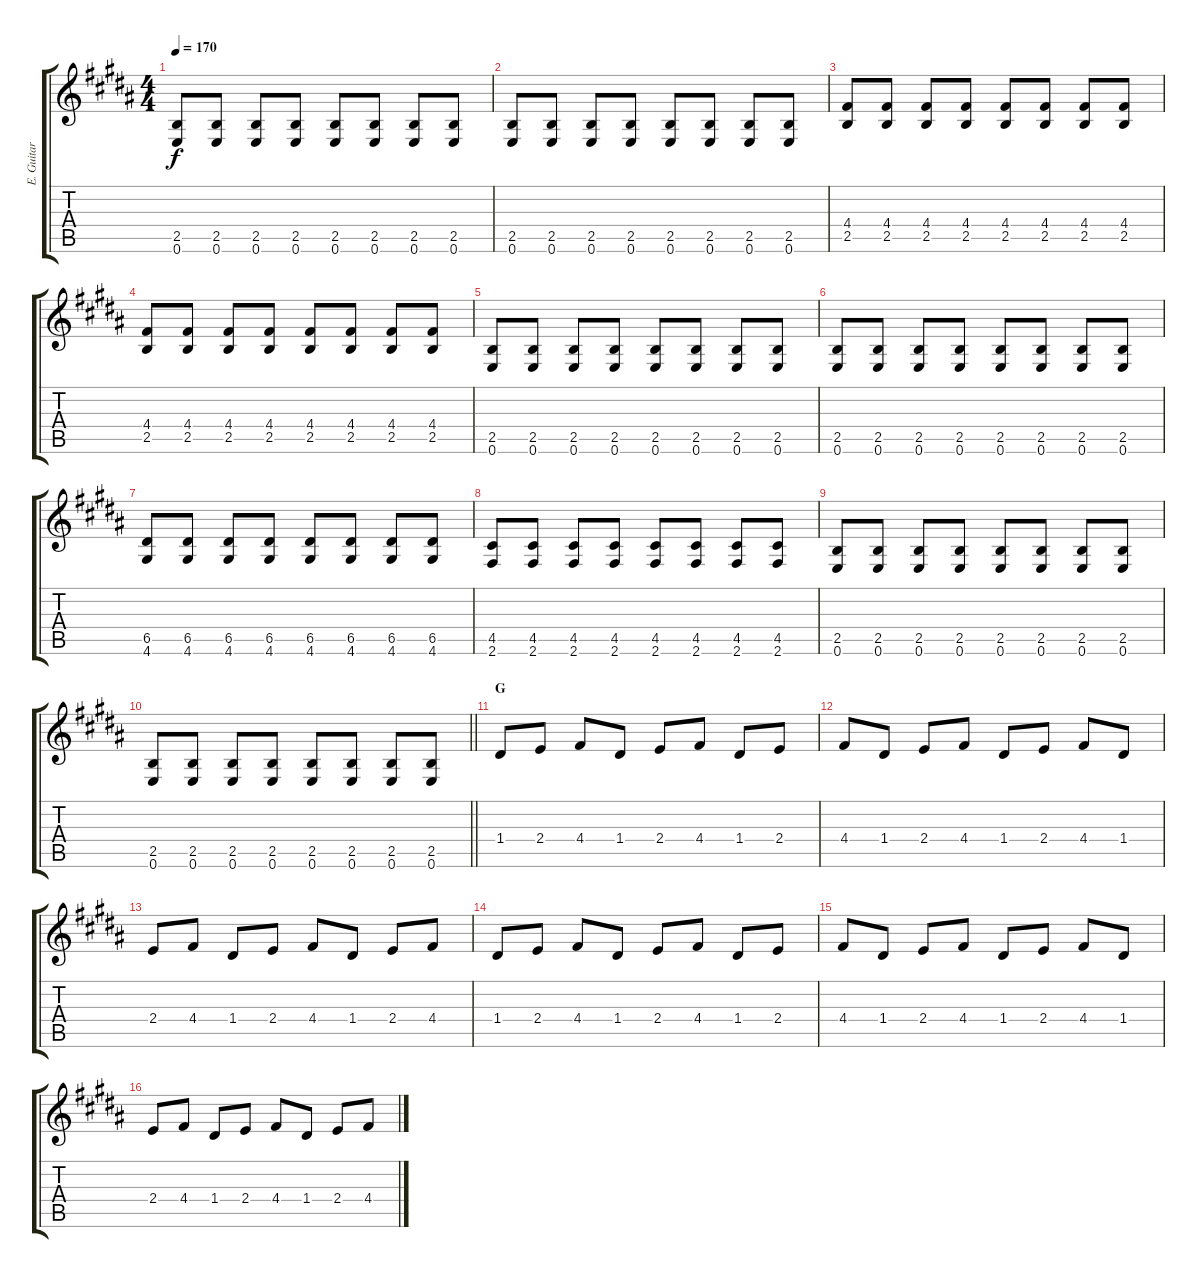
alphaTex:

\track ("E. Guitar II" "E. Guitar ") {instrument overdrivenguitar}
\staff {score tabs}
\tuning (E4 B3 G3 D3 A2 E2) {hide}
\ts (4 4)
\tempo 170
\clef g2
\ks b
(2.5 0.6).8{dy f} (2.5 0.6).8 (2.5 0.6).8 (2.5 0.6).8 (2.5 0.6).8 (2.5 0.6).8 (2.5 0.6).8 (2.5 0.6).8 |
(2.5 0.6).8 (2.5 0.6).8 (2.5 0.6).8 (2.5 0.6).8 (2.5 0.6).8 (2.5 0.6).8 (2.5 0.6).8 (2.5 0.6).8 |
(4.4 2.5).8 (4.4 2.5).8 (4.4 2.5).8 (4.4 2.5).8 (4.4 2.5).8 (4.4 2.5).8 (4.4 2.5).8 (4.4 2.5).8 |
(4.4 2.5).8 (4.4 2.5).8 (4.4 2.5).8 (4.4 2.5).8 (4.4 2.5).8 (4.4 2.5).8 (4.4 2.5).8 (4.4 2.5).8 |
(2.5 0.6).8 (2.5 0.6).8 (2.5 0.6).8 (2.5 0.6).8 (2.5 0.6).8 (2.5 0.6).8 (2.5 0.6).8 (2.5 0.6).8 |
(2.5 0.6).8 (2.5 0.6).8 (2.5 0.6).8 (2.5 0.6).8 (2.5 0.6).8 (2.5 0.6).8 (2.5 0.6).8 (2.5 0.6).8 |
(6.5 4.6).8 (6.5 4.6).8 (6.5 4.6).8 (6.5 4.6).8 (6.5 4.6).8 (6.5 4.6).8 (6.5 4.6).8 (6.5 4.6).8 |
(4.5 2.6).8 (4.5 2.6).8 (4.5 2.6).8 (4.5 2.6).8 (4.5 2.6).8 (4.5 2.6).8 (4.5 2.6).8 (4.5 2.6).8 |
(2.5 0.6).8 (2.5 0.6).8 (2.5 0.6).8 (2.5 0.6).8 (2.5 0.6).8 (2.5 0.6).8 (2.5 0.6).8 (2.5 0.6).8 |
\barLineRight lightlight
(2.5 0.6).8 (2.5 0.6).8 (2.5 0.6).8 (2.5 0.6).8 (2.5 0.6).8 (2.5 0.6).8 (2.5 0.6).8 (2.5 0.6).8 |
\section ("" "G")
1.4.8 2.4.8 4.4.8 1.4.8 2.4.8 4.4.8 1.4.8 2.4.8 |
4.4.8 1.4.8 2.4.8 4.4.8 1.4.8 2.4.8 4.4.8 1.4.8 |
2.4.8 4.4.8 1.4.8 2.4.8 4.4.8 1.4.8 2.4.8 4.4.8 |
1.4.8 2.4.8 4.4.8 1.4.8 2.4.8 4.4.8 1.4.8 2.4.8 |
4.4.8 1.4.8 2.4.8 4.4.8 1.4.8 2.4.8 4.4.8 1.4.8 |
2.4.8 4.4.8 1.4.8 2.4.8 4.4.8 1.4.8 2.4.8 4.4.8
